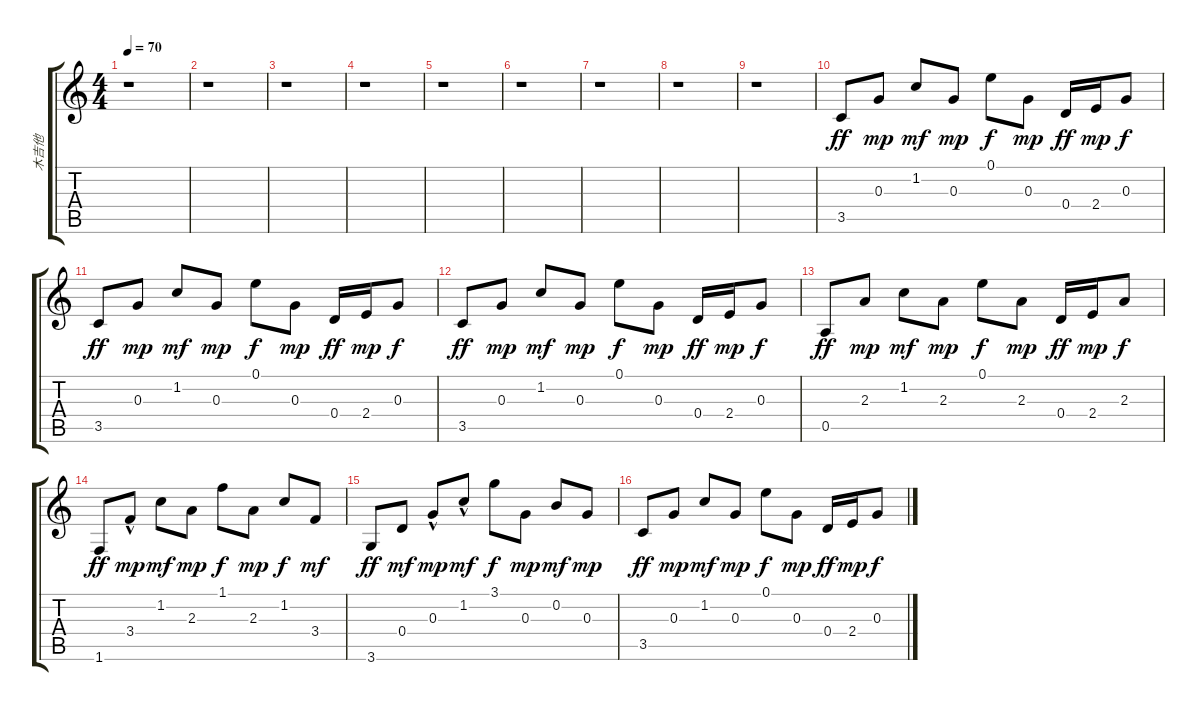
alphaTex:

\track ("木吉他" "木吉他") {instrument acousticguitarsteel}
\staff {score tabs}
\tuning (E4 B3 G3 D3 A2 E2) {hide}
\ts (4 4)
\tempo 70
\clef g2
\ks c
r.1{dy ff instrument acousticguitarsteel} |
r.1 |
r.1 |
r.1 |
r.1 |
r.1 |
r.1 |
r.1 |
r.1 |
3.5.8 0.3.8{dy mp} 1.2.8{dy mf} 0.3.8{dy mp} 0.1.8{dy f} 0.3.8{dy mp} 0.4.16{dy ff} 2.4.16{dy mp} 0.3.8{dy f} |
3.5.8{dy ff} 0.3.8{dy mp} 1.2.8{dy mf} 0.3.8{dy mp} 0.1.8{dy f} 0.3.8{dy mp} 0.4.16{dy ff} 2.4.16{dy mp} 0.3.8{dy f} |
3.5.8{dy ff} 0.3.8{dy mp} 1.2.8{dy mf} 0.3.8{dy mp} 0.1.8{dy f} 0.3.8{dy mp} 0.4.16{dy ff} 2.4.16{dy mp} 0.3.8{dy f} |
0.5.8{dy ff} 2.3.8{dy mp} 1.2.8{dy mf} 2.3.8{dy mp} 0.1.8{dy f} 2.3.8{dy mp} 0.4.16{dy ff} 2.4.16{dy mp} 2.3.8{dy f} |
1.6.8{dy ff} 3.4{hac}.8{dy mp} 1.2.8{dy mf} 2.3.8{dy mp} 1.1.8{dy f} 2.3.8{dy mp} 1.2.8{dy f} 3.4.8{dy mf} |
3.6.8{dy ff} 0.4.8{dy mf} 0.3{hac}.8{dy mp} 1.2{hac}.8{dy mf} 3.1.8{dy f} 0.3.8{dy mp} 0.2.8{dy mf} 0.3.8{dy mp} |
3.5.8{dy ff} 0.3.8{dy mp} 1.2.8{dy mf} 0.3.8{dy mp} 0.1.8{dy f} 0.3.8{dy mp} 0.4.16{dy ff} 2.4.16{dy mp} 0.3.8{dy f}
